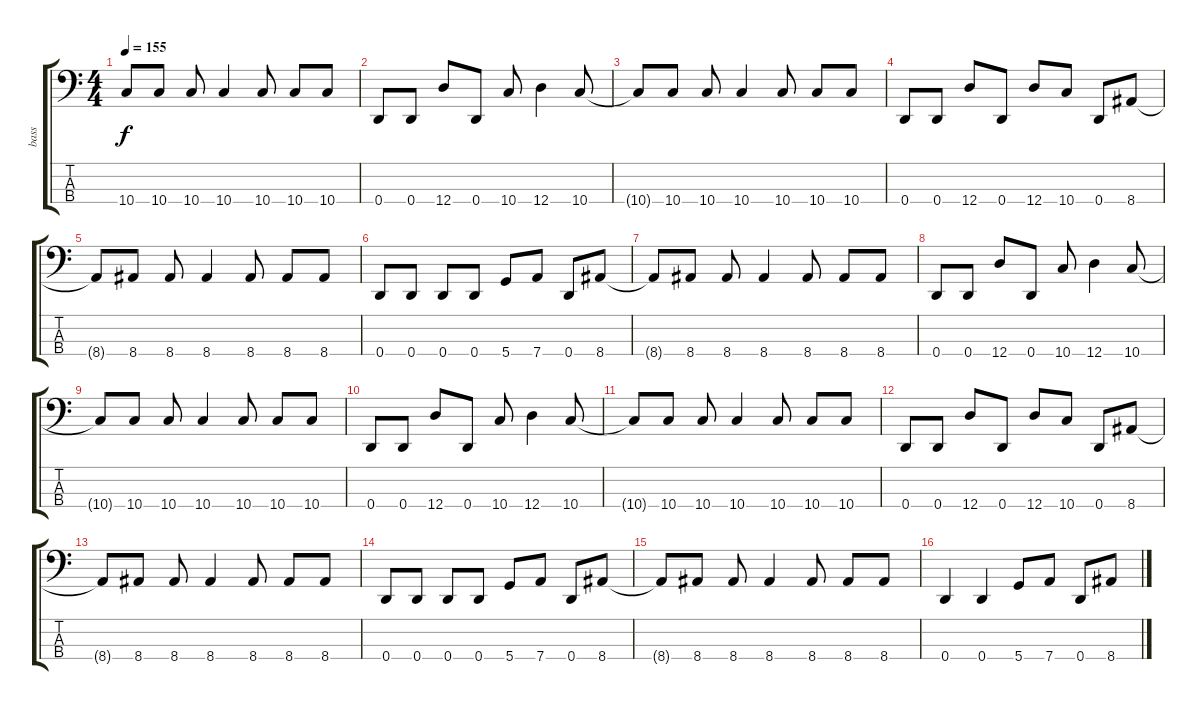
\track ("bass" "bass") {instrument electricbasspick}
\staff {score tabs}
\tuning (G2 D2 A1 D1) {hide}
\ts (4 4)
\tempo 155
\clef f4
\ks c
10.4{t}.8{dy f} 10.4.8 10.4.8 10.4.4 10.4.8 10.4.8 10.4.8 |
0.4.8 0.4.8 12.4.8 0.4.8 10.4.8 12.4.4 10.4.8 |
10.4{t}.8 10.4.8 10.4.8 10.4.4 10.4.8 10.4.8 10.4.8 |
0.4.8 0.4.8 12.4.8 0.4.8 12.4.8 10.4.8 0.4.8 8.4.8 |
8.4{t}.8 8.4.8 8.4.8 8.4.4 8.4.8 8.4.8 8.4.8 |
0.4.8 0.4.8 0.4.8 0.4.8 5.4.8 7.4.8 0.4.8 8.4.8 |
8.4{t}.8 8.4.8 8.4.8 8.4.4 8.4.8 8.4.8 8.4.8 |
0.4.8 0.4.8 12.4.8 0.4.8 10.4.8 12.4.4 10.4.8 |
10.4{t}.8 10.4.8 10.4.8 10.4.4 10.4.8 10.4.8 10.4.8 |
0.4.8 0.4.8 12.4.8 0.4.8 10.4.8 12.4.4 10.4.8 |
10.4{t}.8 10.4.8 10.4.8 10.4.4 10.4.8 10.4.8 10.4.8 |
0.4.8 0.4.8 12.4.8 0.4.8 12.4.8 10.4.8 0.4.8 8.4.8 |
8.4{t}.8 8.4.8 8.4.8 8.4.4 8.4.8 8.4.8 8.4.8 |
0.4.8 0.4.8 0.4.8 0.4.8 5.4.8 7.4.8 0.4.8 8.4.8 |
8.4{t}.8 8.4.8 8.4.8 8.4.4 8.4.8 8.4.8 8.4.8 |
0.4.4 0.4.4 5.4.8 7.4.8 0.4.8 8.4.8
